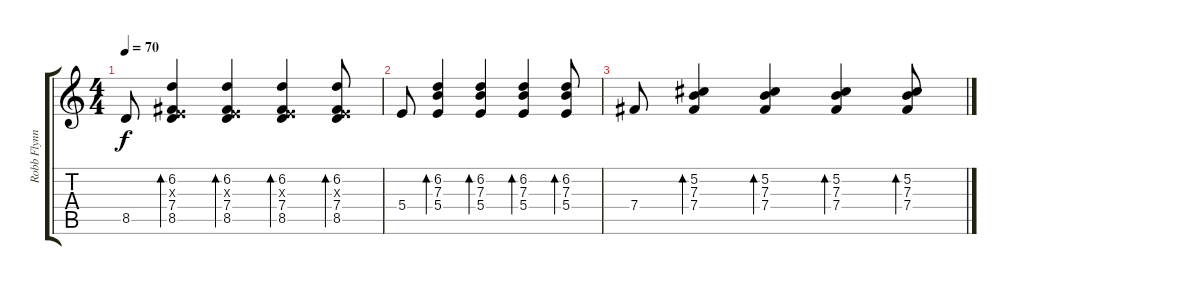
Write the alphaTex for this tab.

\track ("Robb Flynn" "Robb Flynn") {instrument acousticguitarnylon}
\staff {score tabs}
\tuning (Db4 Ab3 E3 B2 Gb2 B1) {hide}
\ts (4 4)
\tempo 70
\clef g2
\ks c
8.5.8{dy f} (6.2 0.3{x} 7.4 8.5).4{bd 120} (6.2 0.3{x} 7.4 8.5).4{bd 120} (6.2 0.3{x} 7.4 8.5).4{bd 120} (6.2 0.3{x} 7.4 8.5).8{bd 30} |
5.4.8 (6.2 7.3 5.4).4{bd 120} (6.2 7.3 5.4).4{bd 120} (6.2 7.3 5.4).4{bd 120} (6.2 7.3 5.4).8{bd 30} |
7.4.8 (5.2 7.3 7.4).4{bd 120} (5.2 7.3 7.4).4{bd 120} (5.2 7.3 7.4).4{bd 120} (5.2 7.3 7.4).8{bd 30}
